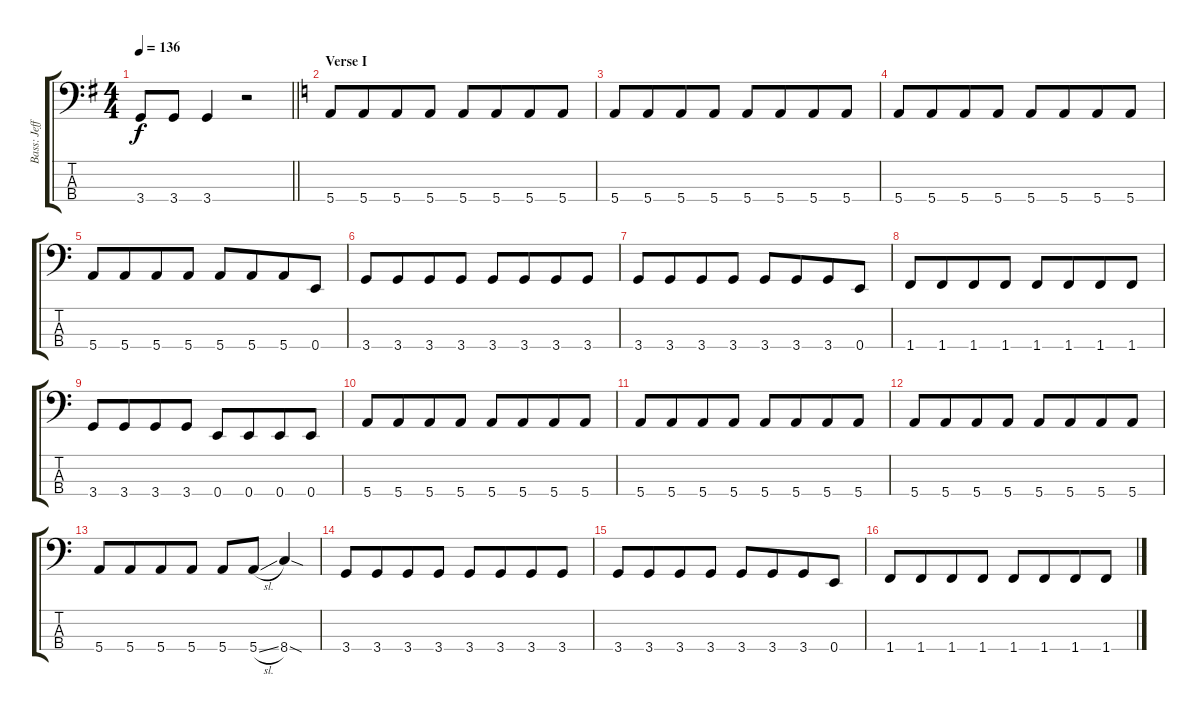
\track ("Bass: Jeff" "Bass: Jeff") {instrument electricbassfinger}
\staff {score tabs}
\tuning (G2 D2 A1 E1) {hide}
\ts (4 4)
\tempo 136
\clef f4
\barLineRight lightlight
\ks g
3.4.8{dy f} 3.4.8 3.4.4 r.2 |
\section ("" "Verse I")
\ks c
5.4.8 5.4.8{beam merge} 5.4.8 5.4.8 5.4.8 5.4.8{beam merge} 5.4.8 5.4.8 |
5.4.8 5.4.8{beam merge} 5.4.8 5.4.8 5.4.8 5.4.8{beam merge} 5.4.8 5.4.8 |
5.4.8 5.4.8{beam merge} 5.4.8 5.4.8 5.4.8 5.4.8{beam merge} 5.4.8 5.4.8 |
5.4.8 5.4.8{beam merge} 5.4.8 5.4.8 5.4.8 5.4.8{beam merge} 5.4.8 0.4.8 |
3.4.8 3.4.8{beam merge} 3.4.8 3.4.8 3.4.8 3.4.8{beam merge} 3.4.8 3.4.8 |
3.4.8 3.4.8{beam merge} 3.4.8 3.4.8 3.4.8 3.4.8{beam merge} 3.4.8 0.4.8 |
1.4.8 1.4.8{beam merge} 1.4.8 1.4.8 1.4.8 1.4.8{beam merge} 1.4.8 1.4.8 |
3.4.8 3.4.8{beam merge} 3.4.8 3.4.8 0.4.8 0.4.8{beam merge} 0.4.8 0.4.8 |
5.4.8 5.4.8{beam merge} 5.4.8 5.4.8 5.4.8 5.4.8{beam merge} 5.4.8 5.4.8 |
5.4.8 5.4.8{beam merge} 5.4.8 5.4.8 5.4.8 5.4.8{beam merge} 5.4.8 5.4.8 |
5.4.8 5.4.8{beam merge} 5.4.8 5.4.8 5.4.8 5.4.8{beam merge} 5.4.8 5.4.8 |
5.4.8 5.4.8{beam merge} 5.4.8 5.4.8 5.4.8 5.4{sl}.8{beam merge} 8.4{sod}.4 |
3.4.8 3.4.8{beam merge} 3.4.8 3.4.8 3.4.8 3.4.8{beam merge} 3.4.8 3.4.8 |
3.4.8 3.4.8{beam merge} 3.4.8 3.4.8 3.4.8 3.4.8{beam merge} 3.4.8 0.4.8 |
1.4.8 1.4.8{beam merge} 1.4.8 1.4.8 1.4.8 1.4.8{beam merge} 1.4.8 1.4.8
